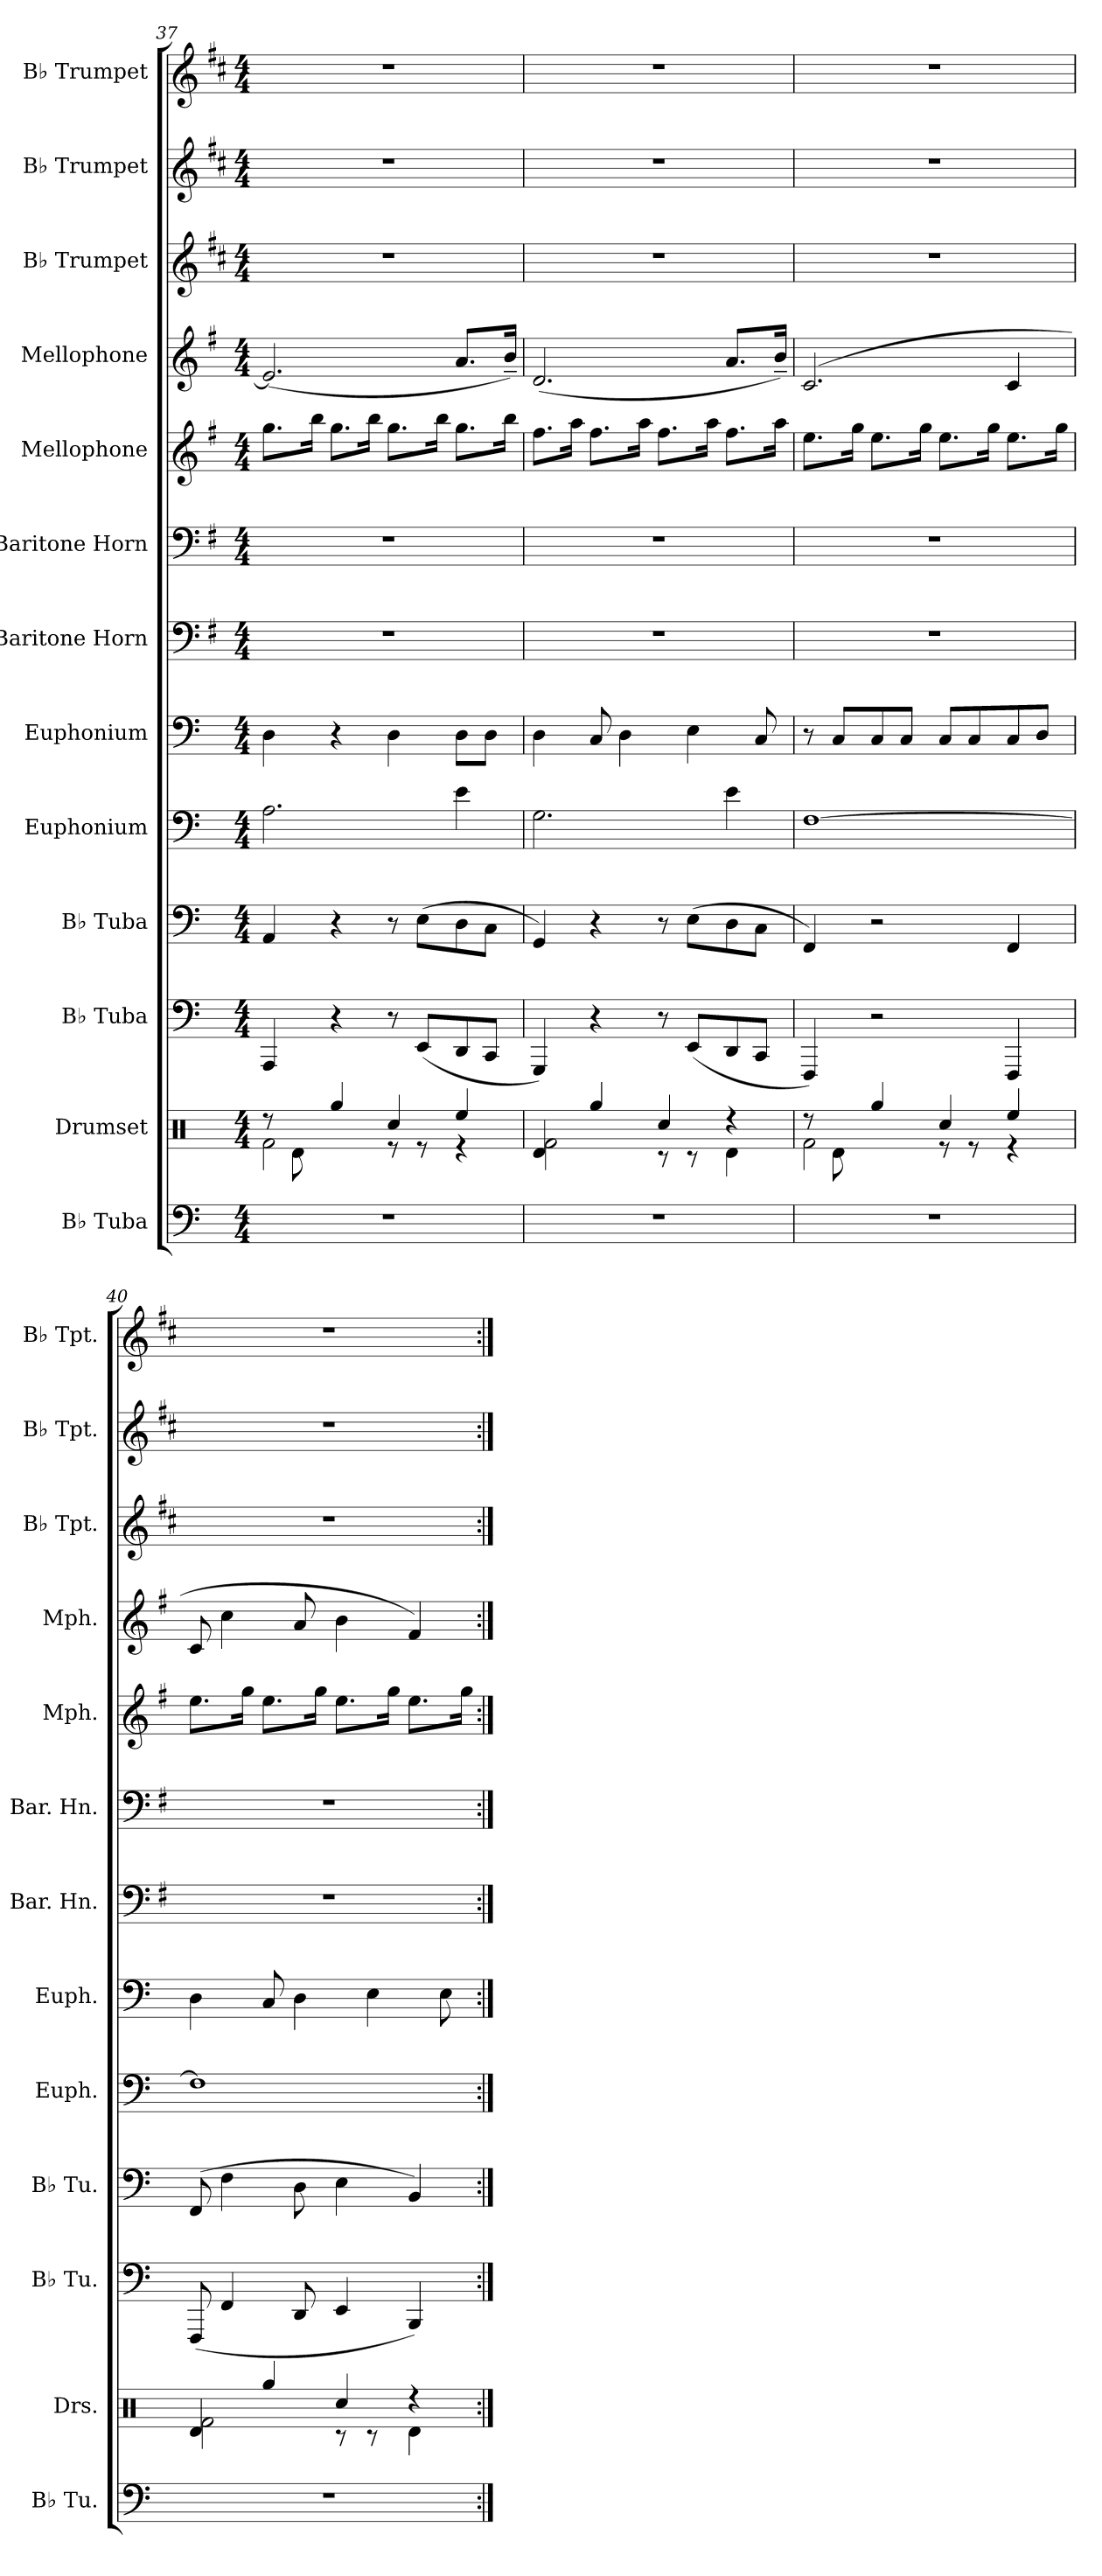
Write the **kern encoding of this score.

**kern	**kern	**kern	**kern	**kern	**kern	**kern	**kern	**kern	**kern	**kern	**kern	**kern
*part13	*part12	*part11	*part10	*part9	*part8	*part7	*part6	*part5	*part4	*part3	*part2	*part1
*staff13	*staff12	*staff11	*staff10	*staff9	*staff8	*staff7	*staff6	*staff5	*staff4	*staff3	*staff2	*staff1
*I"B♭ Tuba	*I"Drumset	*I"B♭ Tuba	*I"B♭ Tuba	*I"Euphonium	*I"Euphonium	*I"Baritone Horn	*I"Baritone Horn	*I"Mellophone	*I"Mellophone	*I"B♭ Trumpet	*I"B♭ Trumpet	*I"B♭ Trumpet
*I'B♭ Tu.	*I'Drs.	*I'B♭ Tu.	*I'B♭ Tu.	*I'Euph.	*I'Euph.	*I'Bar. Hn.	*I'Bar. Hn.	*I'Mph.	*I'Mph.	*I'B♭ Tpt.	*I'B♭ Tpt.	*I'B♭ Tpt.
*clefF4	*clefX	*clefF4	*clefF4	*clefF4	*clefF4	*clefF4	*clefF4	*clefG2	*clefG2	*clefG2	*clefG2	*clefG2
*	*	*	*	*	*	*ITrd4c7	*ITrd4c7	*ITrd4c7	*ITrd4c7	*ITrd1c2	*ITrd1c2	*ITrd1c2
*k[]	*k[]	*k[]	*k[]	*k[]	*k[]	*k[]	*k[]	*k[]	*k[]	*k[]	*k[]	*k[]
*M4/4	*M4/4	*M4/4	*M4/4	*M4/4	*M4/4	*M4/4	*M4/4	*M4/4	*M4/4	*M4/4	*M4/4	*M4/4
=37	=37	=37	=37	=37	=37	=37	=37	=37	=37	=37	=37	=37
*	*^	*	*	*	*	*	*	*	*	*	*	*
1r	8r	2Rf\	4AAA/	4AA/	2.A\	4D\	1r	1r	8.cc\L	(2.A/]	1r	1r	1r
.	8Rd\	.	.	.	.	.	.	.	.	.	.	.	.
.	.	.	.	.	.	.	.	.	16ee\Jk	.	.	.	.
.	4Rgg/	.	4r	4r	.	4r	.	.	8.cc\L	.	.	.	.
.	.	.	.	.	.	.	.	.	16ee\Jk	.	.	.	.
.	4Rcc/	8r	8r	8r	.	4D\	.	.	8.cc\L	.	.	.	.
.	.	8r	(8EE/L	(8E\L	.	.	.	.	.	.	.	.	.
.	.	.	.	.	.	.	.	.	16ee\Jk	.	.	.	.
.	4Ree/	4r	8DD/	8D\	4e\	8D\L	.	.	8.cc\L	8.d/L	.	.	.
.	.	.	8CC/J	8C\J	.	8D\J	.	.	.	.	.	.	.
.	.	.	.	.	.	.	.	.	16ee\Jk	16e~/Jk)	.	.	.
=38	=38	=38	=38	=38	=38	=38	=38	=38	=38	=38	=38	=38	=38
1r	4Rd/	2Rf\	4GGG/)	4GG/)	2.G\	4D\	1r	1r	8.b\L	(2.G/	1r	1r	1r
.	.	.	.	.	.	.	.	.	16dd\Jk	.	.	.	.
.	4Rgg/	.	4r	4r	.	8C/	.	.	8.b\L	.	.	.	.
.	.	.	.	.	.	4D\	.	.	.	.	.	.	.
.	.	.	.	.	.	.	.	.	16dd\Jk	.	.	.	.
.	4Rcc/	8r	8r	8r	.	.	.	.	8.b\L	.	.	.	.
.	.	8r	(8EE/L	(8E\L	.	4E\	.	.	.	.	.	.	.
.	.	.	.	.	.	.	.	.	16dd\Jk	.	.	.	.
.	4r	4Rd\	8DD/	8D\	4e\	.	.	.	8.b\L	8.d/L	.	.	.
.	.	.	8CC/J	8C\J	.	8C/	.	.	.	.	.	.	.
.	.	.	.	.	.	.	.	.	16dd\Jk	16e~/Jk)	.	.	.
!!LO:PB:g=z
=39	=39	=39	=39	=39	=39	=39	=39	=39	=39	=39	=39	=39	=39
1r	8r	2Rf\	4FFF/)	4FF/)	[1F	8r	1r	1r	8.a\L	(2.F/	1r	1r	1r
.	8Rd\	.	.	.	.	8C/L	.	.	.	.	.	.	.
.	.	.	.	.	.	.	.	.	16cc\Jk	.	.	.	.
.	4Rgg/	.	2r	2r	.	8C/	.	.	8.a\L	.	.	.	.
.	.	.	.	.	.	8C/J	.	.	.	.	.	.	.
.	.	.	.	.	.	.	.	.	16cc\Jk	.	.	.	.
.	4Rcc/	8r	.	.	.	8C/L	.	.	8.a\L	.	.	.	.
.	.	8r	.	.	.	8C/	.	.	.	.	.	.	.
.	.	.	.	.	.	.	.	.	16cc\Jk	.	.	.	.
.	4Ree/	4r	4FFF/	4FF/	.	8C/	.	.	8.a\L	4F/	.	.	.
.	.	.	.	.	.	8D/J	.	.	.	.	.	.	.
.	.	.	.	.	.	.	.	.	16cc\Jk	.	.	.	.
=40	=40	=40	=40	=40	=40	=40	=40	=40	=40	=40	=40	=40	=40
1r	4Rd/	2Rf\	(8FFF/	(8FF/	1F]	4D\	1r	1r	8.a\L	8F/	1r	1r	1r
.	.	.	4FF/	4F\	.	.	.	.	.	4f\	.	.	.
.	.	.	.	.	.	.	.	.	16cc\Jk	.	.	.	.
.	4Rgg/	.	.	.	.	8C/	.	.	8.a\L	.	.	.	.
.	.	.	8DD/	8D\	.	4D\	.	.	.	8d/	.	.	.
.	.	.	.	.	.	.	.	.	16cc\Jk	.	.	.	.
.	4Rcc/	8r	4EE/	4E\	.	.	.	.	8.a\L	4e\	.	.	.
.	.	8r	.	.	.	4E\	.	.	.	.	.	.	.
.	.	.	.	.	.	.	.	.	16cc\Jk	.	.	.	.
.	4r	4Rd\	4BBB/)	4BB/)	.	.	.	.	8.a\L	4B/)	.	.	.
.	.	.	.	.	.	8E\	.	.	.	.	.	.	.
.	.	.	.	.	.	.	.	.	16cc\Jk	.	.	.	.
*	*v	*v	*	*	*	*	*	*	*	*	*	*	*
=:|!	=:|!	=:|!	=:|!	=:|!	=:|!	=:|!	=:|!	=:|!	=:|!	=:|!	=:|!	=:|!
*-	*-	*-	*-	*-	*-	*-	*-	*-	*-	*-	*-	*-
